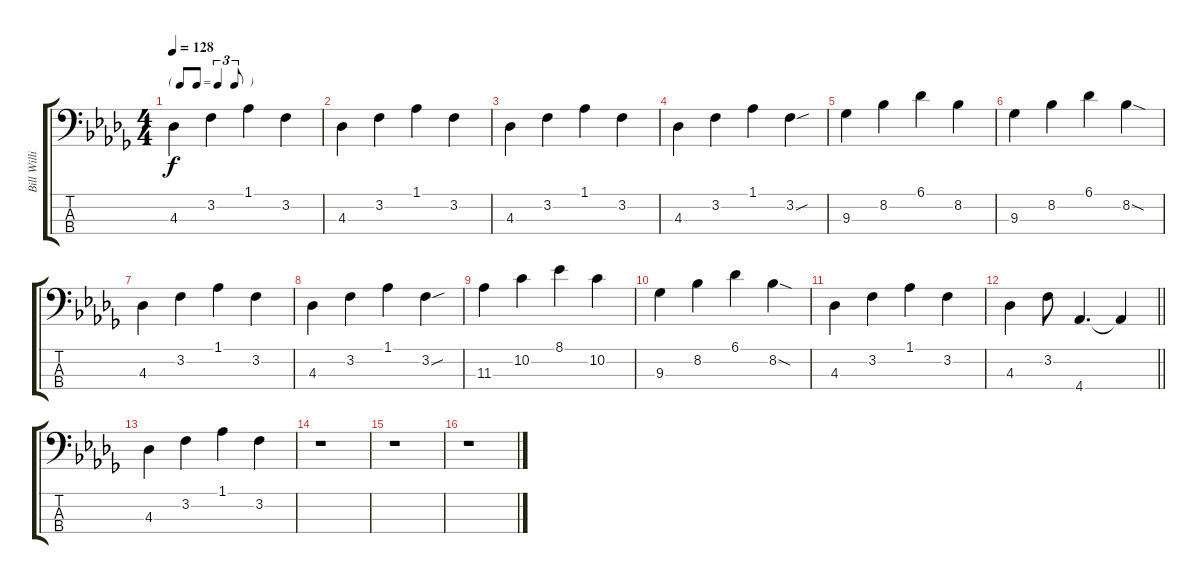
\track ("Bill Willis - Bass" "Bill Willi") {instrument electricbassfinger}
\staff {score tabs}
\tuning (G2 D2 A1 E1) {hide}
\ts (4 4)
\tf triplet8th
\tempo 128
\clef f4
\ks db
4.3.4{dy f} 3.2.4 1.1.4 3.2.4 |
4.3.4 3.2.4 1.1.4 3.2.4 |
4.3.4 3.2.4 1.1.4 3.2.4 |
4.3.4 3.2.4 1.1.4 3.2{sou}.4 |
9.3.4 8.2.4 6.1.4 8.2.4 |
9.3.4 8.2.4 6.1.4 8.2{sod}.4 |
4.3.4 3.2.4 1.1.4 3.2.4 |
4.3.4 3.2.4 1.1.4 3.2{sou}.4 |
11.3.4 10.2.4 8.1.4 10.2.4 |
9.3.4 8.2.4 6.1.4 8.2{sod}.4 |
4.3.4 3.2.4 1.1.4 3.2.4 |
\barLineRight lightlight
4.3.4 3.2.8 4.4.4{d} 4.4{t}.4 |
4.3.4 3.2.4 1.1.4 3.2.4 |
r.1 |
r.1 |
r.1
